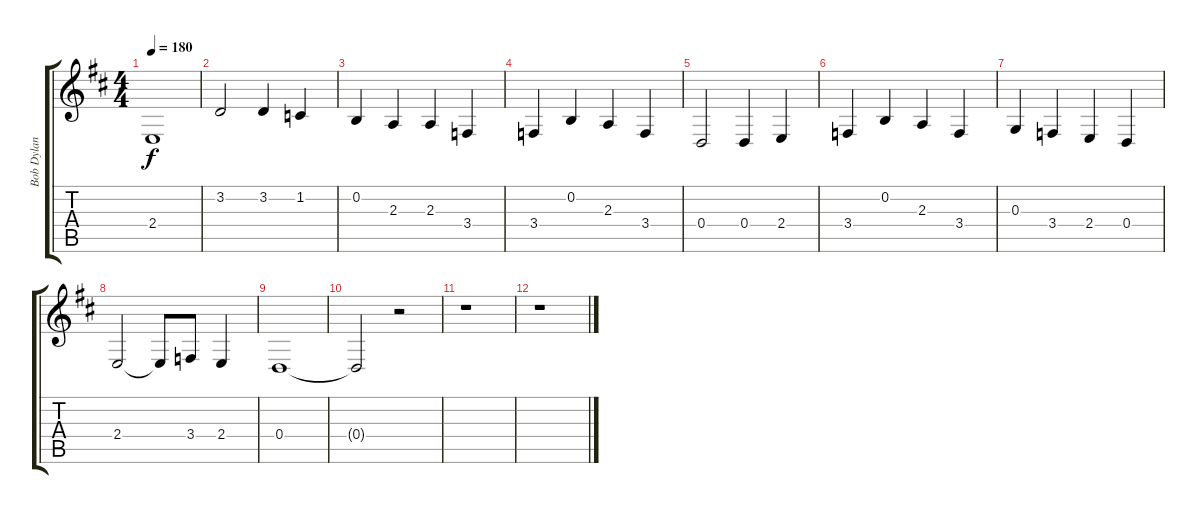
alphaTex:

\track ("Bob Dylan Voice" "Bob Dylan ") {instrument reedorgan}
\staff {score tabs}
\tuning (E4 B3 G3 D3 A2 E2) {hide}
\ts (4 4)
\tempo 180
\clef g2
\ks d
2.4{t}.1{dy f} |
3.2.2 3.2.4 1.2.4 |
0.2.4 2.3.4 2.3.4 3.4.4 |
3.4.4 0.2.4 2.3.4 3.4.4 |
0.4.2 0.4.4 2.4.4 |
3.4.4 0.2.4 2.3.4 3.4.4 |
0.3.4 3.4.4 2.4.4 0.4.4 |
2.4.2 2.4{t}.8 3.4.8 2.4.4 |
0.4.1 |
0.4{t}.2 r.2 |
r.1 |
r.1
